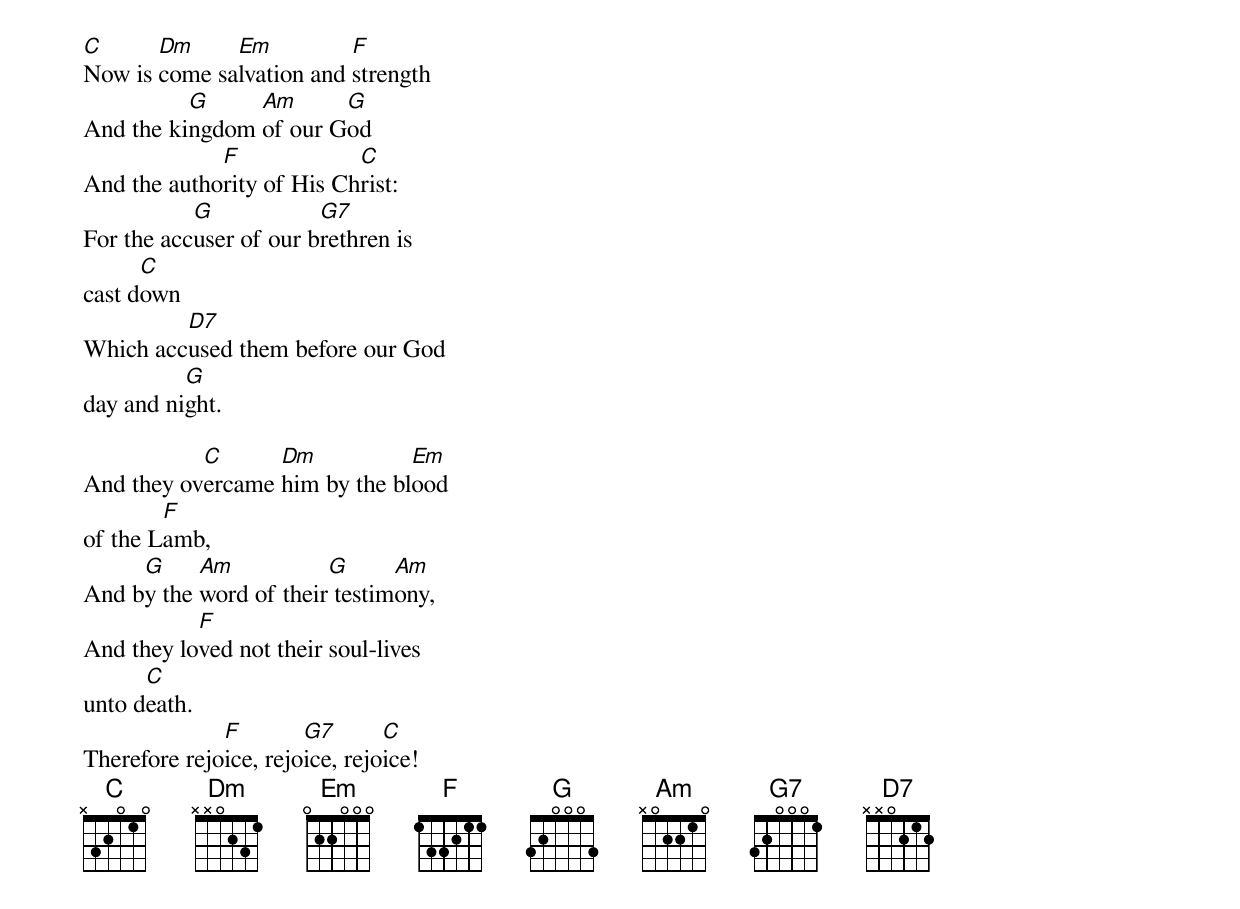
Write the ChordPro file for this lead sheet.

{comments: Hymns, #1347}
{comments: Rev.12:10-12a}

[C]Now is [Dm]come sa[Em]lvation and [F]strength
And the ki[G]ngdom [Am]of our G[G]od
And the autho[F]rity of His Ch[C]rist:
For the acc[G]user of our b[G7]rethren is
cast d[C]own
Which acc[D7]used them before our God
day and ni[G]ght.

And they ov[C]ercame [Dm]him by the bl[Em]ood
of the L[F]amb,
And b[G]y the [Am]word of their[G] testim[Am]ony,
And they lo[F]ved not their soul-lives
unto d[C]eath.
Therefore rejo[F]ice, rejo[G7]ice, rejo[C]ice!
